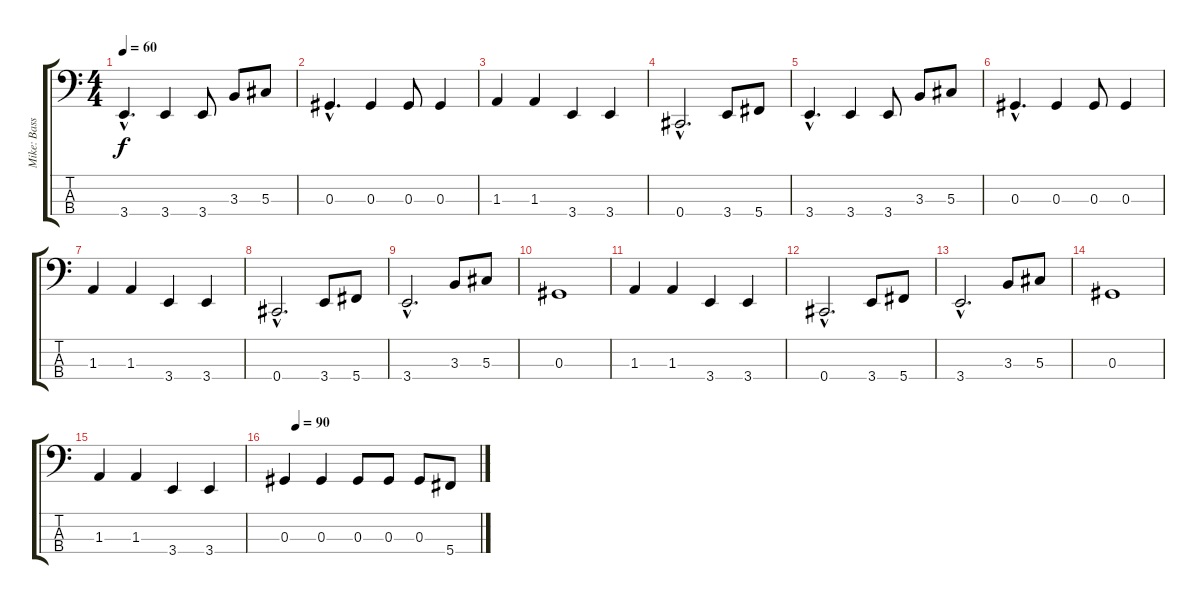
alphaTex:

\track ("Mike: Bass" "Mike: Bass") {instrument electricbasspick}
\staff {score tabs}
\tuning (Gb2 Db2 Ab1 Db1) {hide}
\ts (4 4)
\tempo 60
\clef f4
\ks c
3.4{hac}.4{d dy f} 3.4.4 3.4.8 3.3.8 5.3.8 |
0.3{hac}.4{d} 0.3.4 0.3.8 0.3.4 |
1.3.4 1.3.4 3.4.4 3.4.4 |
0.4{hac}.2{d} 3.4.8 5.4.8 |
3.4{hac}.4{d} 3.4.4 3.4.8 3.3.8 5.3.8 |
0.3{hac}.4{d} 0.3.4 0.3.8 0.3.4 |
1.3.4 1.3.4 3.4.4 3.4.4 |
0.4{hac}.2{d} 3.4.8 5.4.8 |
3.4{hac}.2{d} 3.3.8 5.3.8 |
0.3.1 |
1.3.4 1.3.4 3.4.4 3.4.4 |
0.4{hac}.2{d} 3.4.8 5.4.8 |
3.4{hac}.2{d} 3.3.8 5.3.8 |
0.3.1 |
1.3.4 1.3.4 3.4.4 3.4.4 |
\tempo (90 0.0625)
0.3.4 0.3.4 0.3.8 0.3.8 0.3.8 5.4.8
